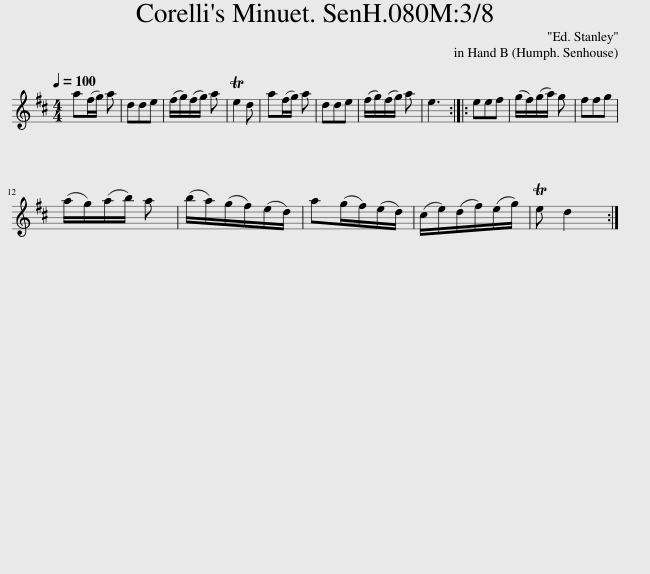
X:1
L:1/8
Q:1/4=100
M:4/4
I:linebreak $
K:D
V:1 treble
V:1
 a(f/g/) a | dde | (f/g/)(f/g/) a | Te2 d | a(f/g/) a | %5
 dde | (f/g/)(f/g/) a | e3 :: eef | (g/f/)(g/a/) g | %10
 ffg |$ (a/g/)(a/b/) a | (b/a/)(g/f/)(e/d/) | a(g/f/)(e/d/) | (c/e/)(d/f/)(e/g/) | %15
 Te d2 :| %16
